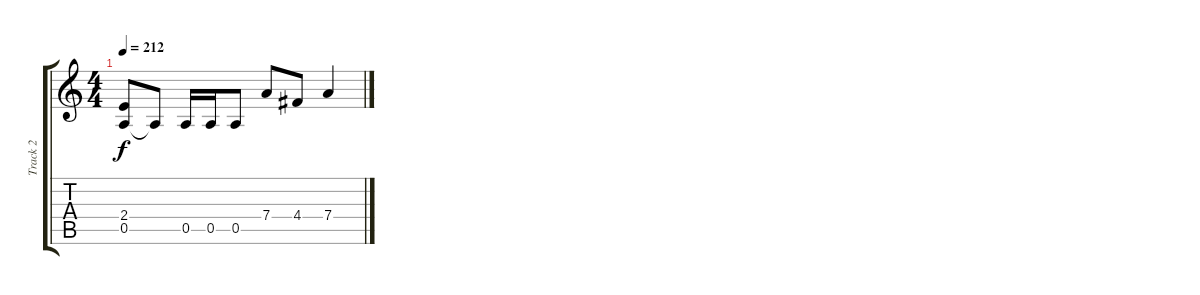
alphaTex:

\track ("Track 2" "Track 2") {instrument distortionguitar}
\staff {score tabs}
\tuning (E4 B3 G3 D3 A2 E2) {hide}
\ts (4 4)
\tempo 212
\clef g2
\ks c
(2.4 0.5).8{dy f} 0.5{t}.8 0.5.16 0.5.16 0.5.8 7.4.8 4.4.8 7.4.4
